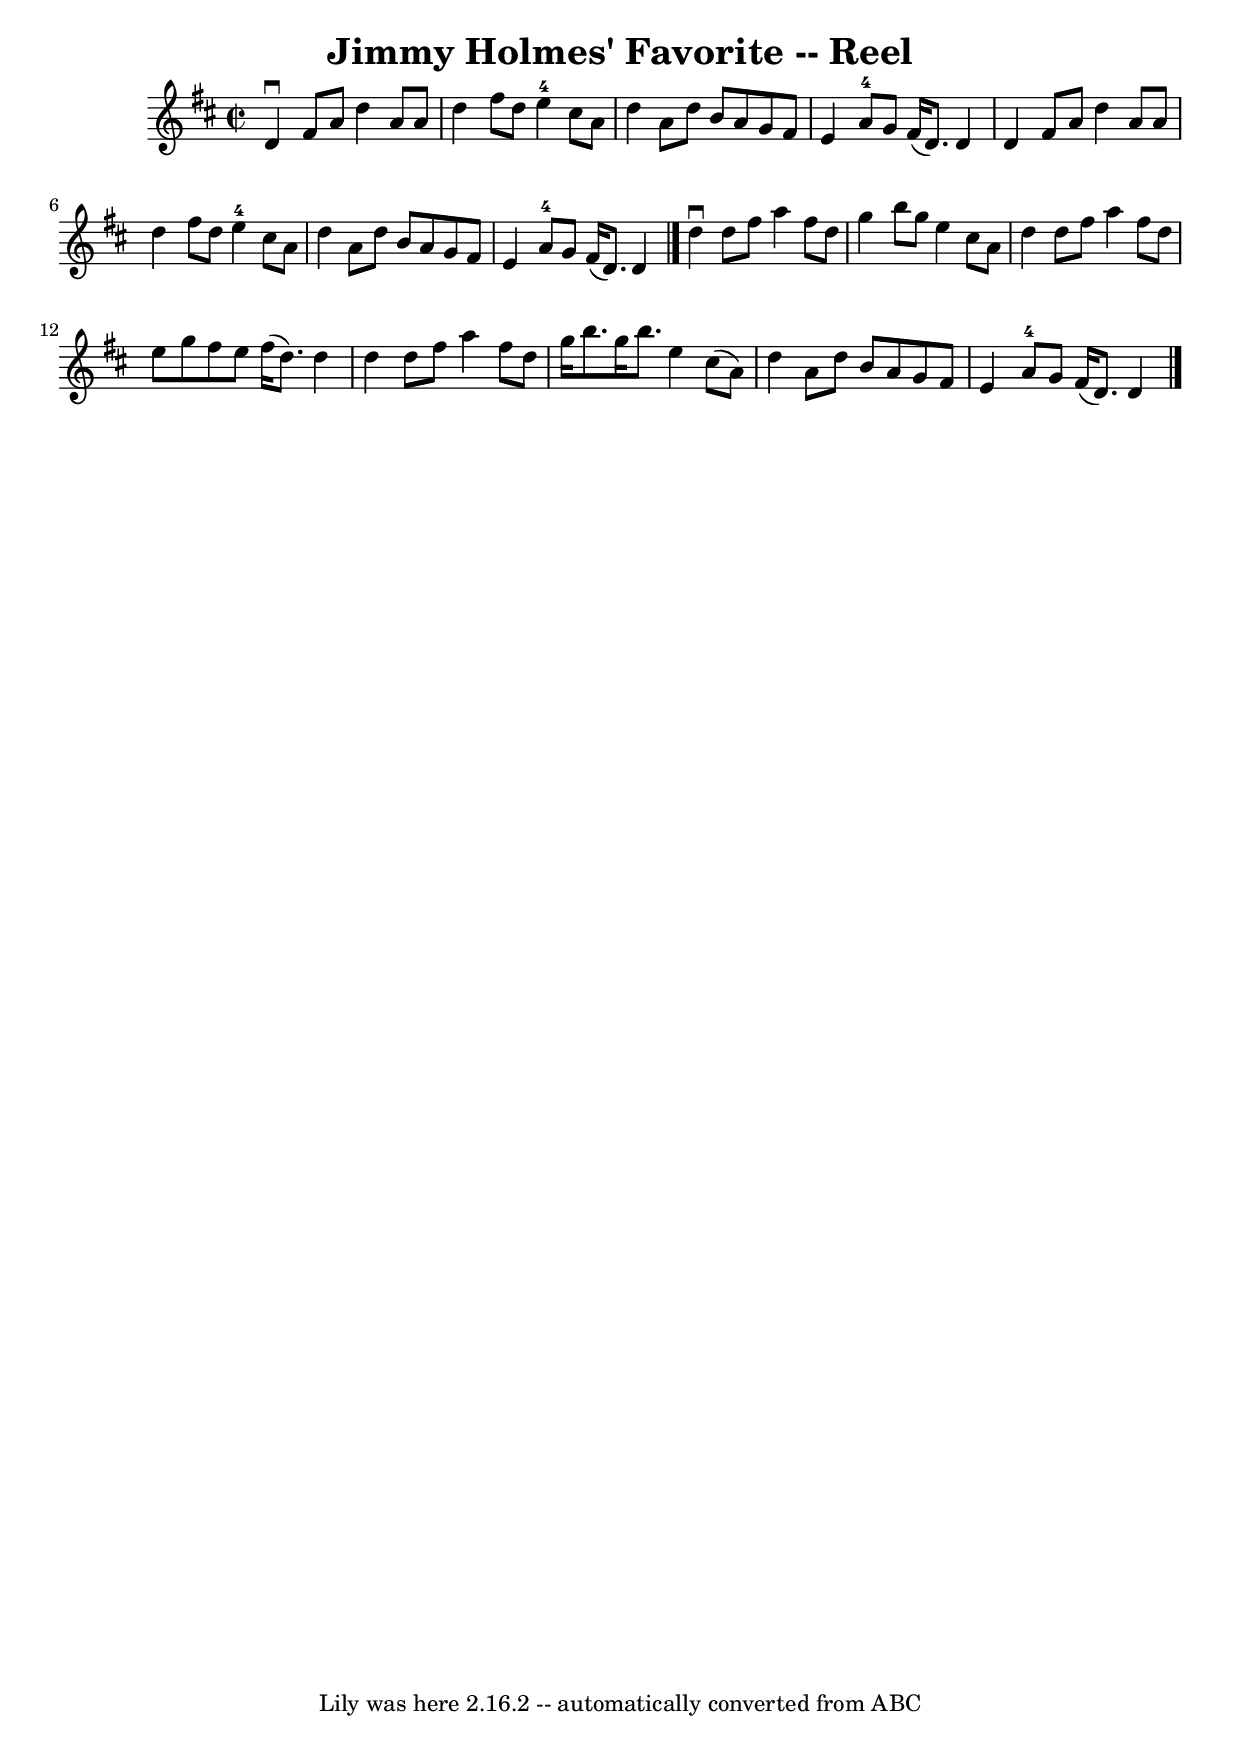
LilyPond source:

\version "2.16.2"
\include "Mammoth.ily"
\header {
  %% book = "Ryan's Mammoth Collection"
  crossRefNumber = "1"
  footnotes = "\\\\349"
  origin = "SCOTCH"
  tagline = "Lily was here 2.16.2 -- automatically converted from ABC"
  title = "Jimmy Holmes' Favorite -- Reel"

}
voicedefault =  {


  \override Staff.TimeSignature #'style = #'C
  \time 2/2 
  \key d \major
  d'4^\downbow fis'8 a'8 d''4 a'8 a'8   
  |
  d''4 fis''8 d''8 e''4-4 cis''8 a'8    |
  
  d''4 a'8 d''8 b'8 a'8 g'8 fis'8    |
  e'4 a'8-4 
  g'8 fis'16 (d'8.) d'4    |
  d'4 fis'8 a'8 d''4  
  a'8 a'8    |
  d''4 fis''8 d''8 e''4-4 cis''8    
  a'8    |
  d''4 a'8 d''8 b'8 a'8 g'8 fis'8    |
  
  e'4 a'8-4 g'8 fis'16 (d'8.) d'4    \bar "|." d''4 
  ^\downbow d''8 fis''8 a''4 fis''8 d''8    |
  g''4 b''8 
  g''8 e''4 cis''8 a'8    |
  d''4 d''8 fis''8 a''4   
  fis''8 d''8    |
  e''8 g''8 fis''8 e''8 fis''16 (
  d''8.) d''4    |
  d''4 d''8 fis''8 a''4 fis''8    
  d''8    |
  g''16 b''8. g''16 b''8. e''4 cis''8 (a'8  
  -)   |
  d''4 a'8 d''8 b'8 a'8 g'8 fis'8    |
  
  e'4 a'8-4 g'8 fis'16 (d'8.) d'4    \bar "|."   

}

\score{
  <<

    \context Staff="default"
    {
      \voicedefault 
      
    }

  >>
  \layout {
    
  }
  \midi {
  }

}
